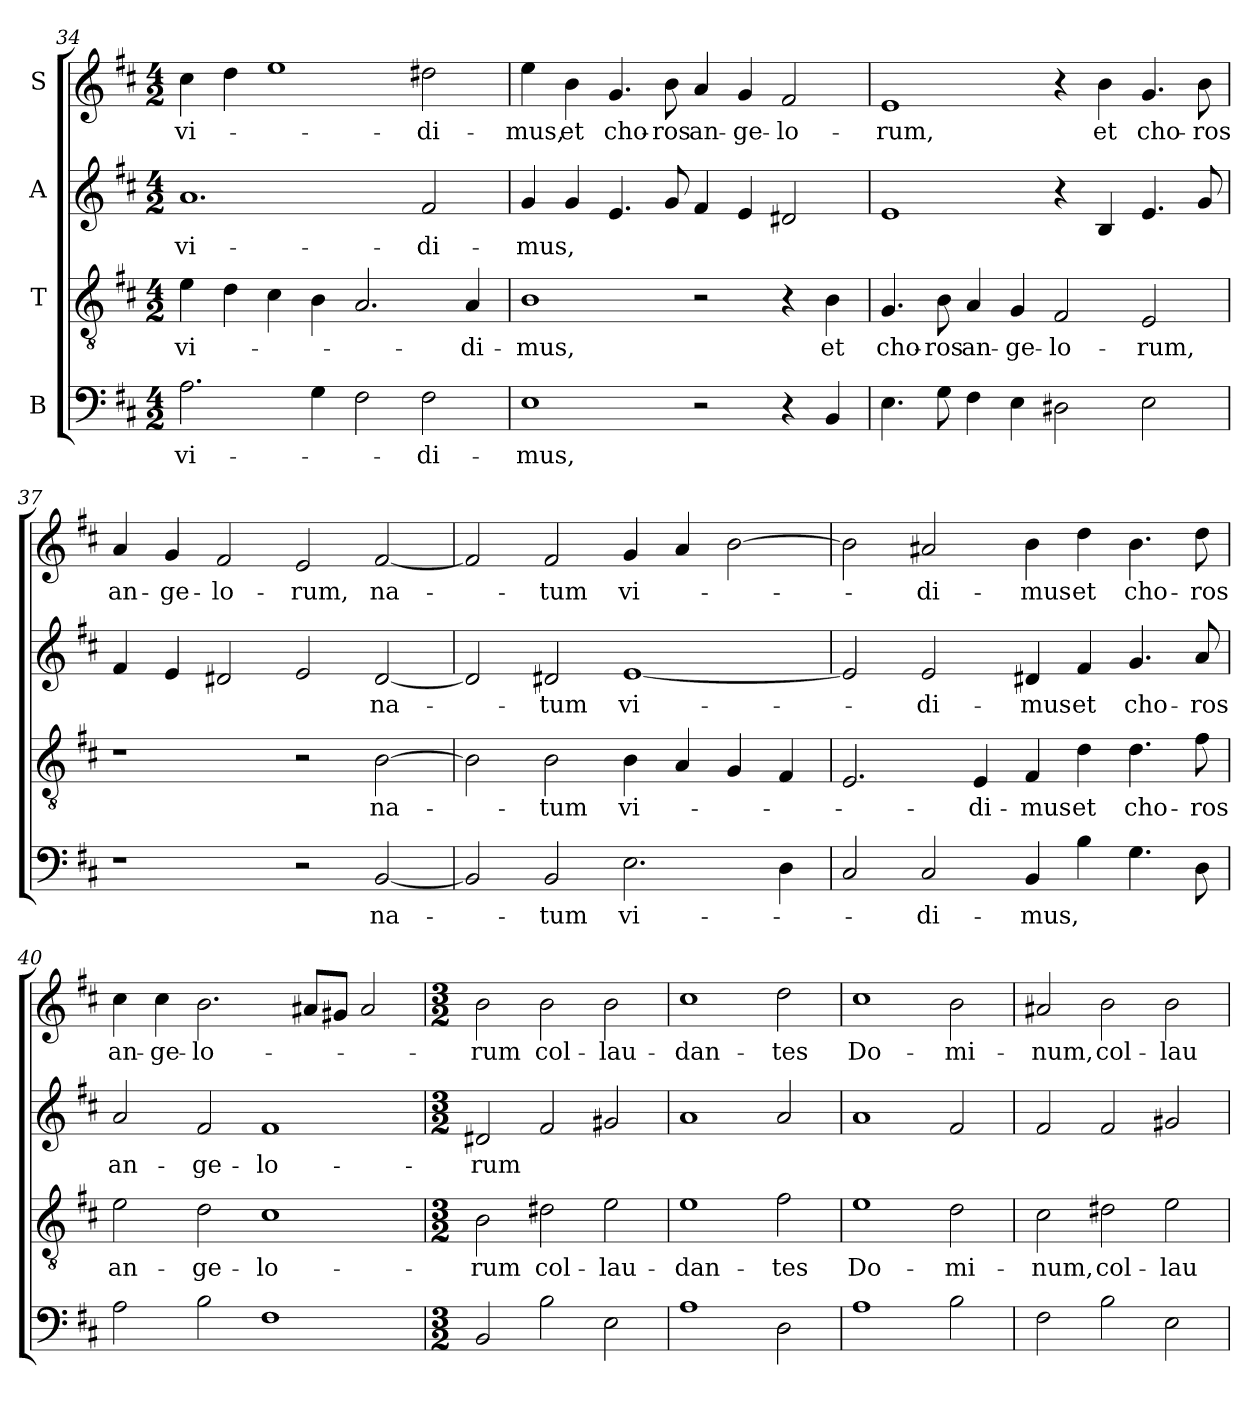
**kern	**text	**kern	**text	**kern	**text	**kern	**text
*part4	*part4	*part3	*part3	*part2	*part2	*part1	*part1
*staff4	*staff4	*staff3	*staff3	*staff2	*staff2	*staff1	*staff1
*I"B	*	*I"T	*	*I"A	*	*I"S	*
*clefF4	*	*clefGv2	*	*clefG2	*	*clefG2	*
*k[f#c#]	*	*k[f#c#]	*	*k[f#c#]	*	*k[f#c#]	*
*M4/2	*	*M4/2	*	*M4/2	*	*M4/2	*
=34	=34	=34	=34	=34	=34	=34	=34
2.A\	vi-	4e\	vi-	1.a	vi-	4cc#\	vi-
.	.	4d\	.	.	.	4dd\	.
.	.	4c#\	.	.	.	1ee	.
4G\	.	4B\	.	.	.	.	.
2F#\	.	2.A/	.	.	.	.	.
2F#\	-di-	.	.	2f#/	-di-	2dd#X\	-di-
.	.	4A/	-di-	.	.	.	.
=35	=35	=35	=35	=35	=35	=35	=35
1E	-mus,	1B	-mus,	4g/	-mus,	4ee\	-mus,
.	.	.	.	4g/	.	4b\	et
.	.	.	.	4.e/	.	4.g/	cho-
.	.	.	.	8g/	.	8b\	-ros
2r	.	2r	.	4f#/	.	4a/	an-
.	.	.	.	4e/	.	4g/	-ge-
4r	.	4r	.	2d#X/	.	2f#/	-lo-
4BB/	.	4B\	et	.	.	.	.
=36	=36	=36	=36	=36	=36	=36	=36
4.E\	.	4.G/	cho-	1e	.	1e	-rum,
8G\	.	8B\	-ros	.	.	.	.
4F#\	.	4A/	an-	.	.	.	.
4E\	.	4G/	-ge-	.	.	.	.
2D#X\	.	2F#/	-lo-	4r	.	4r	.
.	.	.	.	4B/	.	4b\	et
2E\	.	2E/	-rum,	4.e/	.	4.g/	cho-
.	.	.	.	8g/	.	8b\	-ros
!!LO:PB:g=z
=37	=37	=37	=37	=37	=37	=37	=37
1r	.	1r	.	4f#/	.	4a/	an-
.	.	.	.	4e/	.	4g/	-ge-
.	.	.	.	2d#X/	.	2f#/	-lo-
2r	.	2r	.	2e/	.	2e/	-rum,
[2BB/	na-	[2B\	na-	[2d#/	na-	[2f#/	na-
=38	=38	=38	=38	=38	=38	=38	=38
2BB/]	.	2B\]	.	2d#/]	.	2f#/]	.
2BB/	-tum	2B\	-tum	2d#X/	-tum	2f#/	-tum
2.E\	vi-	4B\	vi-	[1e	vi-	4g/	vi-
.	.	4A/	.	.	.	4a/	.
.	.	4G/	.	.	.	[2b\	.
4D\	.	4F#/	.	.	.	.	.
=39	=39	=39	=39	=39	=39	=39	=39
2C#/	.	2.E/	.	2e/]	.	2b\]	.
2C#/	di-	.	.	2e/	-di-	2a#X/	-di-
.	.	4E/	-di-	.	.	.	.
4BB/	-mus,	4F#/	-mus	4d#X/	-mus	4b\	-mus
4B\	.	4d\	et	4f#/	et	4dd\	et
4.G\	.	4.d\	cho-	4.g/	cho-	4.b\	cho-
8D\	.	8f#\	-ros	8a/	-ros	8dd\	-ros
=40	=40	=40	=40	=40	=40	=40	=40
2A\	.	2e\	an-	2a/	an-	4cc#\	an-
.	.	.	.	.	.	4cc#\	-ge-
2B\	.	2d\	-ge-	2f#/	-ge-	2.b\	-lo-
1F#	.	1c#	-lo-	1f#	-lo-	.	.
.	.	.	.	.	.	8a#X/L	.
.	.	.	.	.	.	8g#X/J	.
.	.	.	.	.	.	2a#/	.
!!LO:LB:g=z
=41	=41	=41	=41	=41	=41	=41	=41
*M3/2	*	*M3/2	*	*M3/2	*	*M3/2	*
2BB/	.	2B\	-rum	2d#X/	-rum	2b\	-rum
2B\	.	2d#X\	col-	2f#/	.	2b\	col-
2E\	.	2e\	-lau-	2g#X/	.	2b\	-lau-
=42	=42	=42	=42	=42	=42	=42	=42
1A	.	1e	-dan-	1a	.	1cc#	-dan-
2D\	.	2f#\	-tes	2a/	.	2dd\	-tes
=43	=43	=43	=43	=43	=43	=43	=43
1A	.	1e	Do-	1a	.	1cc#	Do-
2B\	.	2d\	-mi-	2f#/	.	2b\	-mi-
=44	=44	=44	=44	=44	=44	=44	=44
2F#\	.	2c#\	-num,	2f#/	.	2a#X/	-num,
2B\	.	2d#X\	col-	2f#/	.	2b\	col-
2E\	.	2e\	-lau-	2g#X/	.	2b\	-lau-
=	=	=	=	=	=	=	=
*-	*-	*-	*-	*-	*-	*-	*-
